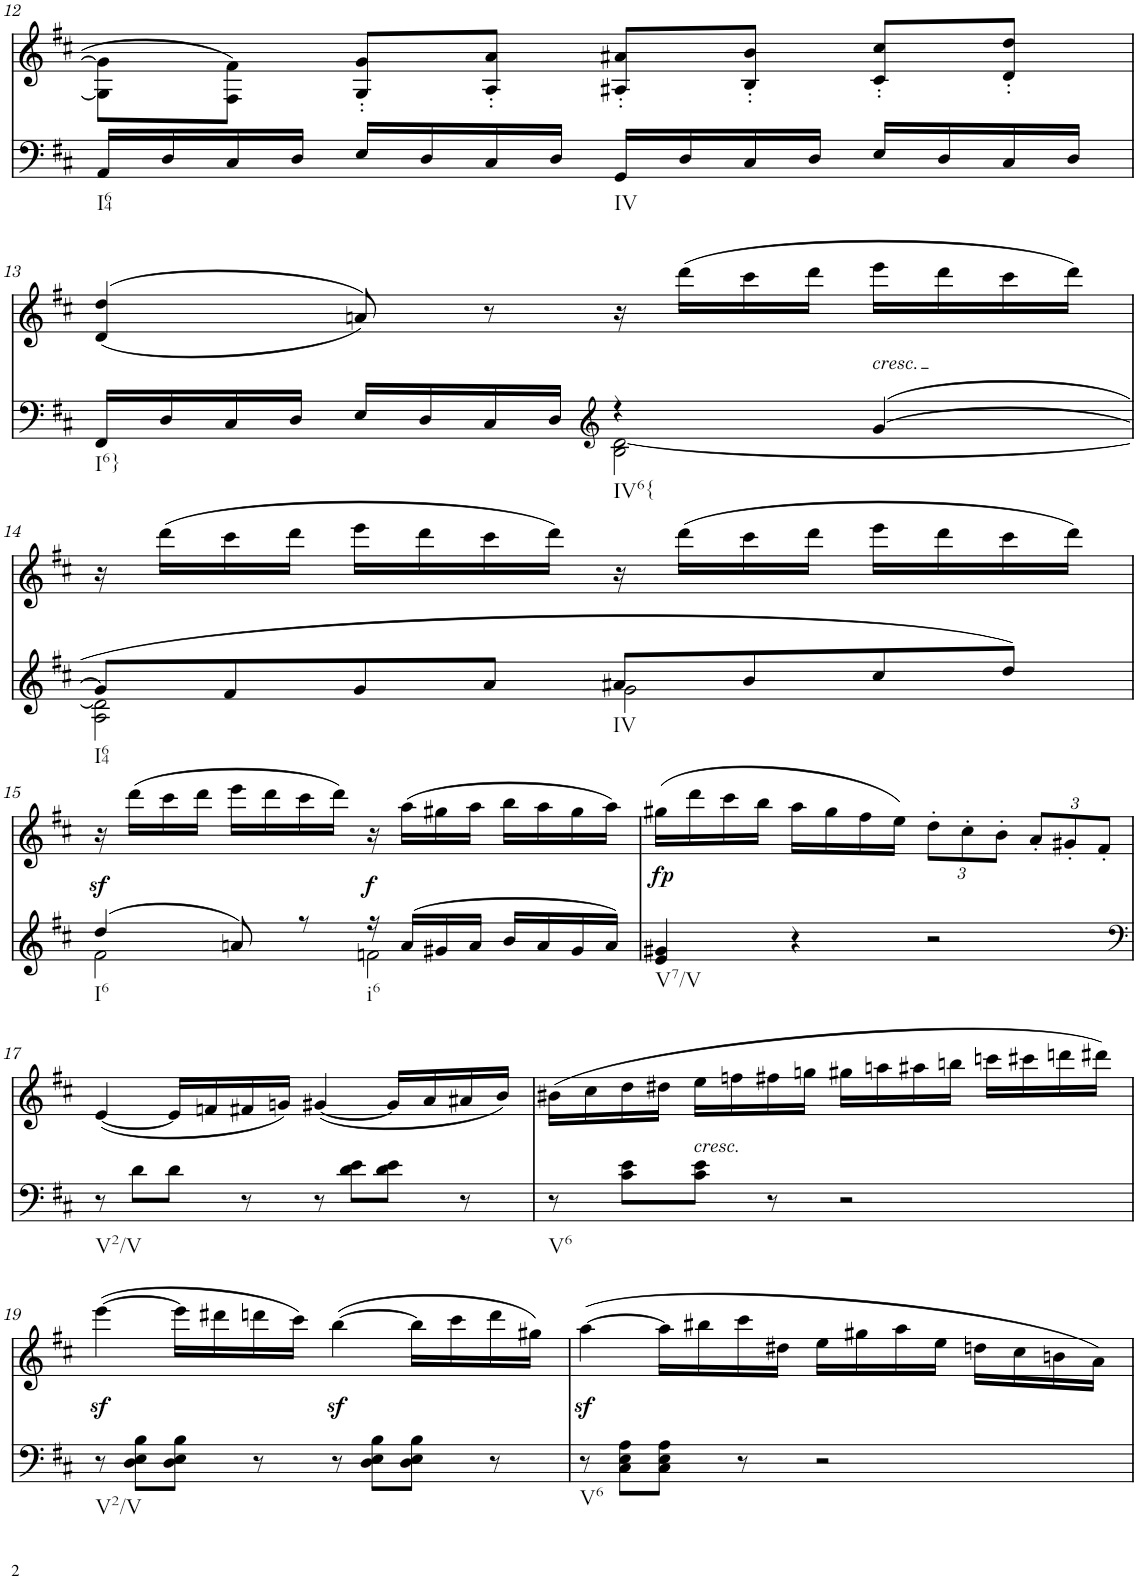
**kern	**kern	**text	**dynam
*part2	*part1	*part1	*part1
*staff2	*staff1	*staff1	*staff1
*I"Piano	*I"Piano	*	*
*I'Pno	*I'Pno	*	*
!!LO:PB:g=z
*clefF4	*clefG2	*	*
*k[f#c#]	*k[f#c#]	*	*
*D:	*D:	*	*
*M4/4	*M4/4	*	*
=12	=12	=12	=12
!LO:TX:b:t=I64	!	!	!
16AA/LL	8G\] 8g\]L	.	.
16D/	.	.	.
16C#/	8F#\ 8f#\J	.	.
16D/JJ	.	.	.
16E/LL	8G/' 8g/'L	.	.
16D/	.	.	.
16C#/	8A/' 8a/'J	.	.
16D/JJ	.	.	.
!LO:TX:b:t=IV	!	!	!
16GG/LL	8A#X/' 8a#X/'L	.	.
16D/	.	.	.
16C#/	8B/' 8b/'J	.	.
16D/JJ	.	.	.
16E/LL	8c#/' 8cc#/'L	.	.
16D/	.	.	.
16C#/	8d/' 8dd/'J	.	.
16D/JJ	.	.	.
!!LO:LB:g=z
=13	=13	=13	=13
*^	*	*	*
!LO:TX:b:t=I6}	!	!	!	!
16FF#/LL	2ryy	((>4d/ 4dd/	.	.
16D/	.	.	.	.
16C#/	.	.	.	.
16D/JJ	.	.	.	.
16E/LL	.	8an/))	.	.
16D/	.	.	.	.
16C#/	.	8r	.	.
16D/JJ	.	.	.	.
*clefG2	*	*	*	*
!LO:TX:b:t=IV6{	!	!	!	!
4r	2B\ [2d\	16r	.	.
!	!	!	!LO:LY:b	!
.	.	(16ddd\LL	<	.
.	.	16ccc#\	.	.
.	.	16ddd\JJ	.	.
!	!	!LO:TX:b:i:t=cresc.	!	!
([4g/	.	16eee\LL	.	.
.	.	16ddd\	.	.
.	.	16ccc#\	.	.
.	.	16ddd\JJ)	.	.
!!LO:LB:g=z
=14	=14	=14	=14	=14
!LO:TX:b:t=I64	!	!	!	!
8g/L]	2A\ 2d\]	16r	.	.
.	.	(16ddd\LL	.	.
8f#/	.	16ccc#\	.	.
.	.	16ddd\JJ	.	.
8g/	.	16eee\LL	.	.
.	.	16ddd\	.	.
8a/J	.	16ccc#\	.	.
.	.	16ddd\JJ)	.	.
!LO:TX:b:t=IV	!	!	!	!
8a#X/L	2g\	16r	.	.
.	.	(16ddd\LL	.	.
8b/	.	16ccc#\	.	.
.	.	16ddd\JJ	.	.
8cc#/	.	16eee\LL	.	.
.	.	16ddd\	.	.
8dd/J)	.	16ccc#\	.	.
.	.	16ddd\JJ)	.	.
!!LO:LB:g=z
=15	=15	=15	=15	=15
!LO:TX:b:t=I6	!	!	!	!
!	!	!	!	!LO:DY:b
(4dd/	2f#\	16r	.	sf
.	.	(16ddd\LL	.	.
.	.	16ccc#\	.	.
.	.	16ddd\JJ	.	.
8an/)	.	16eee\LL	.	.
.	.	16ddd\	.	.
8r	.	16ccc#\	.	.
.	.	16ddd\JJ)	.	.
!LO:TX:b:t=i6	!	!	!	!
!	!	!	!	!LO:DY:b
16r	2fn\	16r	.	f
!	!	!	!LO:LY:b	!
(16a/LL	.	(16aa\LL	f	.
16g#X/	.	16gg#X\	.	.
16a/JJ	.	16aa\JJ	.	.
16b/LL	.	16bb\LL	.	.
16a/	.	16aa\	.	.
16g#/	.	16gg#\	.	.
16a/JJ)	.	16aa\JJ)	.	.
*v	*v	*	*	*
=16	=16	=16	=16
!LO:TX:b:t=V7/V	!	!	!
!	!	!	!LO:DY:b
4e/ 4g#X/	(16gg#X\LL	.	fp
.	16ddd\	.	.
.	16ccc#\	.	.
.	16bb\JJ	.	.
4r	16aa\LL	.	.
.	16gg#\	.	.
.	16ff#\	.	.
.	16ee\JJ)	.	.
*	*Xbrackettup	*	*
2r	12dd'\L	.	.
.	12cc#'\	.	.
.	12b'\J	.	.
.	12a'/L	.	.
.	12g#X'/	.	.
.	12f#'/J	.	.
!!LO:LB:g=z
=17	=17	=17	=17
*clefF4	*	*	*
!LO:TX:b:t=V2/V	!	!	!
8r	([4e/	.	.
8d\L	.	.	.
8d\J	16e/LL]	.	.
.	16fn/	.	.
8r	16f#X/	.	.
.	16gn/JJ)	.	.
8r	([4g#X/	.	.
8d\ 8e\L	.	.	.
8d\ 8e\J	16g#/LL]	.	.
.	16a/	.	.
8r	16a#X/	.	.
.	16b/JJ)	.	.
=18	=18	=18	=18
!LO:TX:b:t=V6	!	!	!
8r	(16b#X\LL	.	.
.	16cc#\	.	.
8c#\ 8e\L	16dd\	.	.
!	!	!LO:LY:b	!
.	16dd#X\JJ	<	.
!	!LO:TX:b:i:t=cresc.	!	!
8c#\ 8e\J	16ee\LL	.	.
.	16ffn\	.	.
8r	16ff#X\	.	.
.	16ggn\JJ	.	.
2r	16gg#X\LL	.	.
.	16aan\	.	.
.	16aa#X\	.	.
.	16bbn\JJ	.	.
.	16cccn\LL	.	.
.	16ccc#X\	.	.
.	16dddn\	.	.
.	16ddd#X\JJ)	.	.
!!LO:LB:g=z
=19	=19	=19	=19
!LO:TX:b:t=V2/V	!	!	!
8r	([4eeez<\	.	.
8D\ 8E\ 8B\L	.	.	.
8D\ 8E\ 8B\J	16eee\LL]	.	.
.	16ddd#X\	.	.
8r	16dddn\	.	.
.	16ccc#\JJ)	.	.
8r	([4bbz<\	.	.
8D\ 8E\ 8B\L	.	.	.
8D\ 8E\ 8B\J	16bb\LL]	.	.
.	16ccc#\	.	.
8r	16ddd\	.	.
.	16gg#X\JJ)	.	.
=20	=20	=20	=20
!LO:TX:b:t=V6	!	!	!
8r	([4aaz<\	.	.
8C#\ 8E\ 8A\L	.	.	.
8C#\ 8E\ 8A\J	16aa\LL]	.	.
.	16bb#X\	.	.
8r	16ccc#\	.	.
.	16dd#X\JJ	.	.
2r	16ee\LL	.	.
.	16gg#X\	.	.
.	16aa\	.	.
.	16ee\JJ	.	.
.	16ddn\LL	.	.
.	16cc#\	.	.
.	16bn\	.	.
.	16a\JJ)	.	.
=	=	=	=
*-	*-	*-	*-
